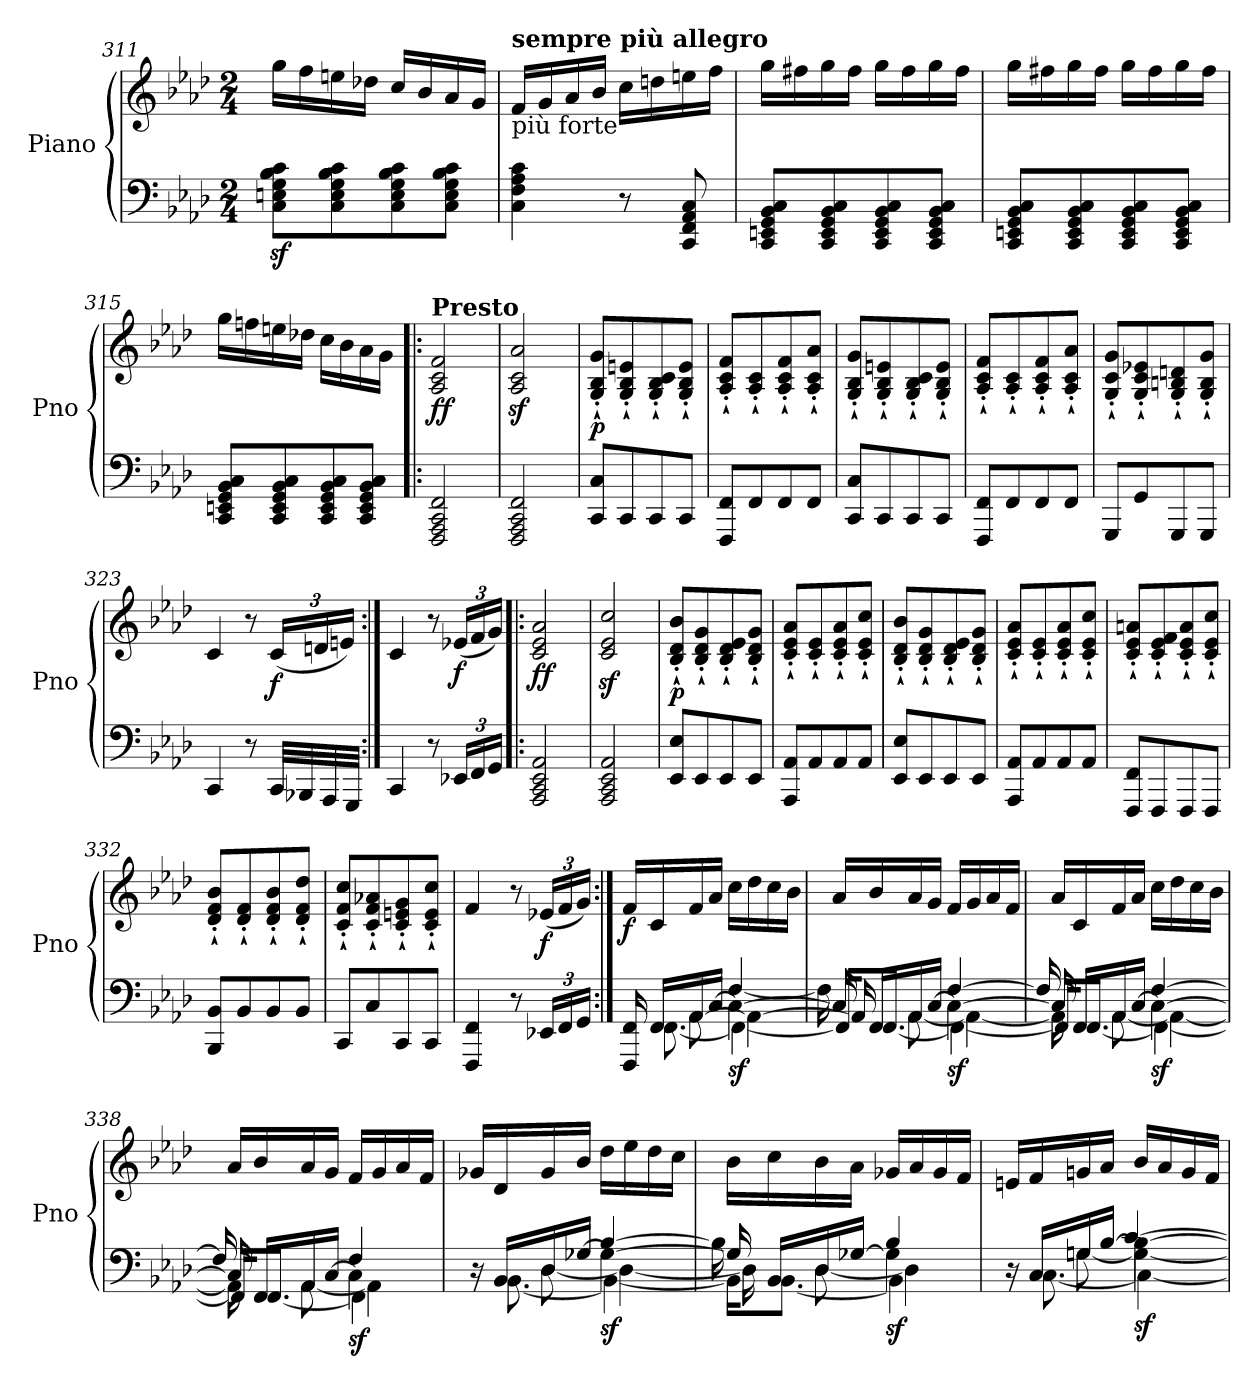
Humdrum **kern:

**kern	**kern	**dynam
*part1	*part1	*part1
*staff2	*staff1	*staff1/2
*I"Piano	*	*
*I'Pno	*	*
*clefF4	*clefG2	*
*k[b-e-a-d-]	*k[b-e-a-d-]	*
*A-:	*A-:	*
*M2/4	*M2/4	*
=311	=311	=311
8C\z> 8En\z> 8G\z> 8B-\z> 8c\z>L	16gg\LL	.
.	16ff\	.
8C\ 8E\ 8G\ 8B-\ 8c\	16een\	.
.	16dd-X\JJ	.
8C\ 8E\ 8G\ 8B-\ 8c\	16cc/LL	.
.	16b-/	.
8C\ 8E\ 8G\ 8B-\ 8c\J	16a-/	.
.	16g/JJ	.
=312	=312	=312
!	!LO:TX:b:t=più forte	!
!	!LO:TX:a:B:t=sempre più allegro	!
4C\ 4F\ 4A-\ 4c\	16f/LL	.
.	16g/	.
.	16a-/	.
.	16b-/JJ	.
8r	16cc\LL	.
.	16ddn\	.
8CC/ 8FF/ 8AA-/ 8C/	16een\	.
.	16ff\JJ	.
!!LO:LB:g=z
=313	=313	=313
8CC/ 8EEn/ 8GG/ 8BB-/ 8C/L	16gg\LL	.
.	16ff#X\	.
8CC/ 8EE/ 8GG/ 8BB-/ 8C/	16gg\	.
.	16ff#\JJ	.
8CC/ 8EE/ 8GG/ 8BB-/ 8C/	16gg\LL	.
.	16ff#\	.
8CC/ 8EE/ 8GG/ 8BB-/ 8C/J	16gg\	.
.	16ff#\JJ	.
=314	=314	=314
8CC/ 8EEn/ 8GG/ 8BB-/ 8C/L	16gg\LL	.
.	16ff#X\	.
8CC/ 8EE/ 8GG/ 8BB-/ 8C/	16gg\	.
.	16ff#\JJ	.
8CC/ 8EE/ 8GG/ 8BB-/ 8C/	16gg\LL	.
.	16ff#\	.
8CC/ 8EE/ 8GG/ 8BB-/ 8C/J	16gg\	.
.	16ff#\JJ	.
=315	=315	=315
8CC/ 8EEn/ 8GG/ 8BB-/ 8C/L	16gg\LL	.
.	16ffn\	.
8CC/ 8EE/ 8GG/ 8BB-/ 8C/	16een\	.
.	16dd-X\JJ	.
8CC/ 8EE/ 8GG/ 8BB-/ 8C/	16cc\LL	.
.	16b-\	.
8CC/ 8EE/ 8GG/ 8BB-/ 8C/J	16a-\	.
.	16g\JJ	.
=316!|:	=316!|:	=316!|:
!	!LO:TX:a:B:t=Presto	!
!	!	!LO:DY:b
2FFF/ 2AAA-/ 2CC/ 2FF/	2A-/ 2c/ 2f/	ff
=317	=317	=317
2FFF/ 2AAA-/ 2CC/ 2FF/	2A-/z< 2c/z< 2a-/z<	.
=318	=318	=318
!	!	!LO:DY:b
8CC/ 8C/L	8G/'` 8B-/'` 8g/'`L	p
8CC/	8G/'` 8B-/'` 8en/'`	.
8CC/	8G/'` 8B-/'` 8c/'`	.
8CC/J	8G/'` 8B-/'` 8e/'`J	.
=319	=319	=319
8FFF/ 8FF/L	8A-/'` 8c/'` 8f/'`L	.
8FF/	8A-/'` 8c/'`	.
8FF/	8A-/'` 8c/'` 8f/'`	.
8FF/J	8A-/'` 8c/'` 8a-/'`J	.
!!LO:LB:g=z
=320	=320	=320
8CC/ 8C/L	8G/'` 8B-/'` 8g/'`L	.
8CC/	8G/'` 8B-/'` 8en/'`	.
8CC/	8G/'` 8B-/'` 8c/'`	.
8CC/J	8G/'` 8B-/'` 8e/'`J	.
=321	=321	=321
8FFF/ 8FF/L	8A-/'` 8c/'` 8f/'`L	.
8FF/	8A-/'` 8c/'`	.
8FF/	8A-/'` 8c/'` 8f/'`	.
8FF/J	8A-/'` 8c/'` 8a-/'`J	.
=322	=322	=322
8GGG/L	8G/'` 8c/'` 8g/'`L	.
8GG/	8G/'` 8c/'` 8e-X/'`	.
8GGG/	8G/'` 8Bn/'` 8dn/'`	.
8GGG/J	8G/'` 8B/'` 8g/'`J	.
=323	=323	=323
4CC/	4c/	.
8r	8r	.
*	*Xbrackettup	*
!	!	!LO:DY:b
32CC/LLL	(<24c/LL	f
32BBB-X/	.	.
.	24dn/	.
32AAA-/	.	.
.	24en/JJ)	.
32GGG/JJJ	.	.
=324:|!	=324:|!	=324:|!
4CC/	4c/	.
8r	8r	.
*Xbrackettup	*	*
!	!	!LO:DY:b
24EE-X/LL	(<24e-X/LL	f
24FF/	24f/	.
24GG/JJ	24g/JJ)	.
=325!|:	=325!|:	=325!|:
!	!	!LO:DY:b
2AAA-/ 2CC/ 2EE-/ 2AA-/	2c/ 2e-/ 2a-/	ff
=326	=326	=326
2AAA-/ 2CC/ 2EE-/ 2AA-/	2c/z< 2e-/z< 2cc/z<	.
=327	=327	=327
!	!	!LO:DY:b
8EE-/ 8E-/L	8B-/'` 8d-/'` 8b-/'`L	p
8EE-/	8B-/'` 8d-/'` 8g/'`	.
8EE-/	8B-/'` 8d-/'` 8e-/'`	.
8EE-/J	8B-/'` 8d-/'` 8g/'`J	.
!!LO:LB:g=z
=328	=328	=328
8AAA-/ 8AA-/L	8c/'` 8e-/'` 8a-/'`L	.
8AA-/	8c/'` 8e-/'`	.
8AA-/	8c/'` 8e-/'` 8a-/'`	.
8AA-/J	8c/'` 8e-/'` 8cc/'`J	.
=329	=329	=329
8EE-/ 8E-/L	8B-/'` 8d-/'` 8b-/'`L	.
8EE-/	8B-/'` 8d-/'` 8g/'`	.
8EE-/	8B-/'` 8d-/'` 8e-/'`	.
8EE-/J	8B-/'` 8d-/'` 8g/'`J	.
=330	=330	=330
8AAA-/ 8AA-/L	8c/'` 8e-/'` 8a-/'`L	.
8AA-/	8c/'` 8e-/'`	.
8AA-/	8c/'` 8e-/'` 8a-/'`	.
8AA-/J	8c/'` 8e-/'` 8cc/'`J	.
=331	=331	=331
8FFF/ 8FF/L	8c/'` 8e-/'` 8an/'`L	.
8FFF/	8c/'` 8e-/'` 8f/'`	.
8FFF/	8c/'` 8e-/'` 8a/'`	.
8FFF/J	8c/'` 8e-/'` 8cc/'`J	.
=332	=332	=332
8BBB-/ 8BB-/L	8d-/'` 8f/'` 8b-/'`L	.
8BB-/	8d-/'` 8f/'`	.
8BB-/	8d-/'` 8f/'` 8b-/'`	.
8BB-/J	8d-/'` 8f/'` 8dd-/'`J	.
=333	=333	=333
8CC/L	8c/'` 8f/'` 8cc/'`L	.
8C/	8c/'` 8f/'` 8a-X/'`	.
8CC/	8c/'` 8en/'` 8g/'`	.
8CC/J	8c/'` 8e/'` 8cc/'`J	.
=334	=334	=334
4FFF/ 4FF/	4f/	.
8r	8r	.
!	!	!LO:DY:b
24EE-X/LL	(<24e-X/LL	f
24FF/	24f/	.
24GG/JJ	24g/JJ)	.
!!LO:PB:g=z
=335:|!	=335:|!	=335:|!
*^	*	*
*	*^	*	*
*	*	*^	*	*
!	!	!	!	!	!LO:DY:b
16FFF/ 16FF/	16ryy	8ryy	4ryy	16f/LL	f
16FF/LL	[8.FF\	.	.	16c/	.
16AA-/	.	[8AA-\	.	16f/	.
[16C/JJ	.	.	.	16a-/JJ	.
!	!	!	!	!	!LO:DY:b=2
4C\_	4FF\_	4AA-\_	[4F/	16cc\LL	sf
.	.	.	.	16dd-\	.
.	.	.	.	16cc\	.
.	.	.	.	16b-\JJ	.
=336	=336	=336	=336	=336	=336
16C]	16FF/KL]	16AA-]	16F]	16a-/LL	.
16FF/LL	[8.FF/J	8.ryy	16ryy	16b-/	.
16AA-/	.	.	[8AA-\	16a-/	.
[16C/JJ	.	.	.	16g/JJ	.
!	!	!	!	!	!LO:DY:b=2
4C\_	4FF\_	[4F/	4AA-\_	16f/LL	sf
.	.	.	.	16g/	.
.	.	.	.	16a-/	.
.	.	.	.	16f/JJ	.
=337	=337	=337	=337	=337	=337
16C]	16FF/KL]	16F]	16AA-]	16a-/LL	.
16FF/LL	[8.FF/J	8.ryy	16ryy	16c/	.
16AA-/	.	.	[8AA-\	16f/	.
[16C/JJ	.	.	.	16a-/JJ	.
!	!	!	!	!	!LO:DY:b=2
4C\_	4FF\_	[4F/	4AA-\_	16cc\LL	sf
.	.	.	.	16dd-\	.
.	.	.	.	16cc\	.
.	.	.	.	16b-\JJ	.
=338	=338	=338	=338	=338	=338
16C]	16FF/KL]	16F]	16AA-]	16a-/LL	.
16FF/LL	[8.FF/J	8.ryy	16ryy	16b-/	.
16AA-/	.	.	[8AA-\	16a-/	.
[16C/JJ	.	.	.	16g/JJ	.
!	!	!	!	!	!LO:DY:b=2
4C\]	4FF\]	4F/	4AA-\]	16f/LL	sf
.	.	.	.	16g/	.
.	.	.	.	16a-/	.
.	.	.	.	16f/JJ	.
!!LO:LB:g=z
=339	=339	=339	=339	=339	=339
16r	16ryy	4ryy	8ryy	16g-X/LL	.
16BB-/LL	[8.BB-\	.	.	16d-/	.
16D-/	.	.	[8D-\	16g-/	.
[16G-X/JJ	.	.	.	16b-/JJ	.
!	!	!	!	!	!LO:DY:b=2
4G-\_	4BB-\_	[4B-/	4D-\_	16dd-\LL	sf
.	.	.	.	16ee-\	.
.	.	.	.	16dd-\	.
.	.	.	.	16cc\JJ	.
=340	=340	=340	=340	=340	=340
16G-]	16BB-KL]	16B-\]	16D-]	16b-\LL	.
16BB-/LL	[8.BB-\J	8.ryy	16ryy	16cc\	.
16D-/	.	.	[8D-\	16b-\	.
[16G-X/JJ	.	.	.	16a-\JJ	.
!	!	!	!	!	!LO:DY:b=2
4G-\]	4BB-\]	4B-/	4D-\]	16g-X/LL	sf
.	.	.	.	16a-/	.
.	.	.	.	16g-/	.
.	.	.	.	16f/JJ	.
=341	=341	=341	=341	=341	=341
16r	16ryy	4ryy	8ryy	16en/LL	.
16C/LL	[8.C\	.	.	16f/	.
16G/	.	.	[8Gn\	16gn/	.
[16B-/JJ	.	.	.	16a-/JJ	.
!	!	!	!	!	!LO:DY:b=2
4B-\_	4C\_	[4c/	4G\_	16b-/LL	sf
.	.	.	.	16a-/	.
.	.	.	.	16g/	.
.	.	.	.	16f/JJ	.
*v	*v	*v	*v	*	*
=	=	=
*-	*-	*-
